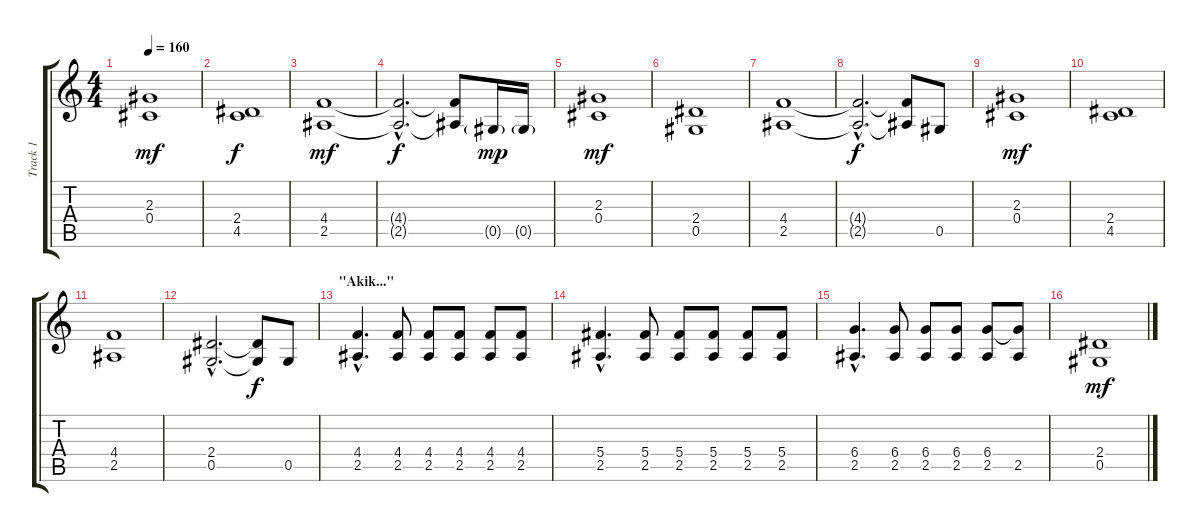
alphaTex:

\track ("Track 1" "Track 1") {instrument overdrivenguitar}
\staff {score tabs}
\tuning (Eb4 Bb3 Gb3 Db3 Ab2 Eb2) {hide}
\ts (4 4)
\tempo 160
\clef g2
\ks c
(2.3 0.4).1{dy mf} |
(2.4 4.5).1{dy f} |
(4.4 2.5).1{dy mf} |
(4.4{hac t} 2.5{hac t}).2{d dy f} (4.4{t} 2.5{t}).8 0.5{g}.16{dy mp} 0.5{g}.16 |
(2.3 0.4).1{dy mf} |
(2.4 0.5).1 |
(4.4 2.5).1 |
(4.4{hac t} 2.5{hac t}).2{d dy f} (4.4{t} 2.5{t}).8 0.5.8 |
(2.3 0.4).1{dy mf} |
(2.4 4.5).1 |
(4.4 2.5).1 |
(2.4{hac} 0.5{hac}).2{d} (2.4{t} 0.5{t}).8{dy f} 0.5.8 |
\section ("" "\"Akik...\"")
(4.4{hac} 2.5{hac}).4{d} (4.4 2.5).8 (4.4 2.5).8 (4.4 2.5).8 (4.4 2.5).8 (4.4 2.5).8 |
(5.4{hac} 2.5{hac}).4{d} (5.4 2.5).8 (5.4 2.5).8 (5.4 2.5).8 (5.4 2.5).8 (5.4 2.5).8 |
(6.4{hac} 2.5{hac}).4{d} (6.4 2.5).8 (6.4 2.5).8 (6.4 2.5).8 (6.4 2.5).8 (6.4{t} 2.5).8 |
(2.4 0.5).1{dy mf}
